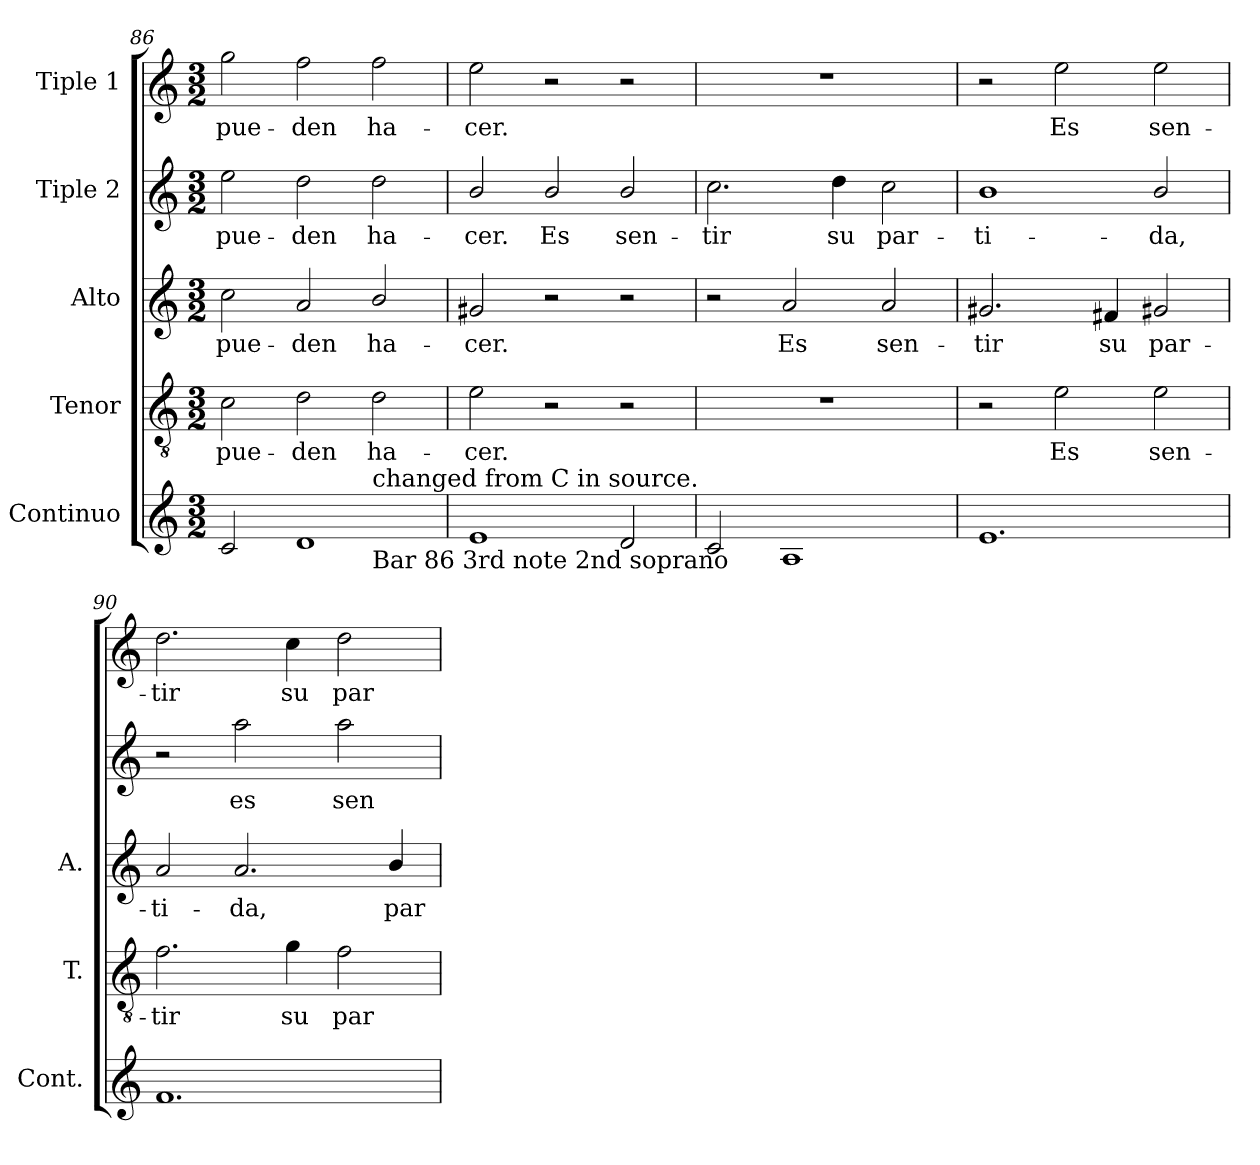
**kern	**kern	**text	**kern	**text	**kern	**text	**kern	**text
*part5	*part4	*part4	*part3	*part3	*part2	*part2	*part1	*part1
*staff5	*staff4	*staff4	*staff3	*staff3	*staff2	*staff2	*staff1	*staff1
*I"Continuo	*I"Tenor	*	*I"Alto	*	*I"Tiple 2	*	*I"Tiple 1	*
*I'Cont.	*I'T.	*	*I'A.	*	*	*	*	*
*clefG2	*clefGv2	*	*clefG2	*	*clefG2	*	*clefG2	*
*	*ITrd7c12	*	*	*	*	*	*	*
*k[]	*k[]	*	*k[]	*	*k[]	*	*k[]	*
*C:	*C:	*	*C:	*	*C:	*	*C:	*
*M3/2	*M3/2	*	*M3/2	*	*M3/2	*	*M3/2	*
=86	=86	=86	=86	=86	=86	=86	=86	=86
!	!	!LO:LY:b:color=#000000	!	!	!	!	!	!
!	!	!	!	!LO:LY:b:color=#000000	!	!	!	!
!	!	!	!	!	!	!LO:LY:b:color=#000000	!	!
!	!	!	!	!	!	!	!	!LO:LY:b:color=#000000
*^	*	*	*	*	*	*	*	*
2ci/	1ryy	2Ci\	pue-	2cci\	pue-	2eei\	pue-	2ggi\	pue-
!	!	!	!LO:LY:b:color=#000000	!	!	!	!	!	!
!	!	!	!	!	!LO:LY:b:color=#000000	!	!	!	!
!	!	!	!	!	!	!	!LO:LY:b:color=#000000	!	!
!	!	!	!	!	!	!	!	!	!LO:LY:b:color=#000000
1di	.	2Di\	-den	2ai/	-den	2ddi\	-den	2ffi\	-den
!	!	!	!LO:LY:b:color=#000000	!	!	!	!	!	!
!	!	!	!	!	!LO:LY:b:color=#000000	!	!	!	!
!	!	!	!	!	!	!	!LO:LY:b:color=#000000	!	!
!	!LO:TX:b:t=Bar 86 3rd note 2nd soprano	!	!	!	!	!	!	!	!
!	!LO:TX:t=changed from C in source.	!	!	!	!	!	!	!	!
!	!	!	!	!	!	!	!	!	!LO:LY:b:color=#000000
.	2ryy	2Di\	ha-	2bi/	ha-	2ddi\	ha-	2ffi\	ha-
*v	*v	*	*	*	*	*	*	*	*
=87	=87	=87	=87	=87	=87	=87	=87	=87
*^	*	*	*	*	*	*	*	*
!	!	!	!LO:LY:b:color=#000000	!	!	!	!	!	!
*v	*v	*	*	*	*	*	*	*	*
*^	*	*	*	*	*	*	*	*
!	!	!	!	!	!LO:LY:b:color=#000000	!	!	!	!
*v	*v	*	*	*	*	*	*	*	*
*^	*	*	*	*	*	*	*	*
!	!	!	!	!	!	!	!LO:LY:b:color=#000000	!	!
*v	*v	*	*	*	*	*	*	*	*
*^	*	*	*	*	*	*	*	*
!	!	!	!	!	!	!	!	!	!LO:LY:b:color=#000000
*v	*v	*	*	*	*	*	*	*	*
1ei	2Ei\	-cer.	2g#Xi/	-cer.	2bi/	-cer.	2eei\	-cer.
!	!	!	!	!	!	!LO:LY:b:color=#000000	!	!
.	2r	.	2r	.	2bi/	Es	2r	.
!	!	!	!	!	!	!LO:LY:b:color=#000000	!	!
2di/	2r	.	2r	.	2bi/	sen-	2r	.
=88	=88	=88	=88	=88	=88	=88	=88	=88
!	!LO:N:vis=1	!	!	!	!	!	!	!
!	!	!	!	!	!	!LO:LY:b:color=#000000	!LO:N:vis=1	!
2ci/	1.r	.	2r	.	2.cci\	-tir	1.r	.
!	!	!	!	!LO:LY:b:color=#000000	!	!	!	!
1Ai	.	.	2ai/	Es	.	.	.	.
!	!	!	!	!	!	!LO:LY:b:color=#000000	!	!
.	.	.	.	.	4ddi\	su	.	.
!	!	!	!	!LO:LY:b:color=#000000	!	!	!	!
!	!	!	!	!	!	!LO:LY:b:color=#000000	!	!
.	.	.	2ai/	sen-	2cci\	par-	.	.
=89	=89	=89	=89	=89	=89	=89	=89	=89
!	!	!	!	!LO:LY:b:color=#000000	!	!	!	!
!	!	!	!	!	!	!LO:LY:b:color=#000000	!	!
1.ei	2r	.	2.g#Xi/	-tir	1bi	-ti-	2r	.
!	!	!LO:LY:b:color=#000000	!	!	!	!	!	!
!	!	!	!	!	!	!	!	!LO:LY:b:color=#000000
.	2Ei\	Es	.	.	.	.	2eei\	Es
!	!	!	!	!LO:LY:b:color=#000000	!	!	!	!
.	.	.	4f#Xi/	su	.	.	.	.
!	!	!LO:LY:b:color=#000000	!	!	!	!	!	!
!	!	!	!	!LO:LY:b:color=#000000	!	!	!	!
!	!	!	!	!	!	!LO:LY:b:color=#000000	!	!
!	!	!	!	!	!	!	!	!LO:LY:b:color=#000000
.	2Ei\	sen-	2g#Xi/	par-	2bi/	-da,	2eei\	sen-
!!LO:LB:g=z
=90	=90	=90	=90	=90	=90	=90	=90	=90
!	!	!LO:LY:b:color=#000000	!	!	!	!	!	!
!	!	!	!	!LO:LY:b:color=#000000	!	!	!	!
!	!	!	!	!	!	!	!	!LO:LY:b:color=#000000
1.fi	2.Fi\	-tir	2ai/	-ti-	2r	.	2.ddi\	-tir
!	!	!	!	!LO:LY:b:color=#000000	!	!	!	!
!	!	!	!	!	!	!LO:LY:b:color=#000000	!	!
.	.	.	2.ai/	-da,	2aai\	es	.	.
!	!	!LO:LY:b:color=#000000	!	!	!	!	!	!
!	!	!	!	!	!	!	!	!LO:LY:b:color=#000000
.	4Gi\	su	.	.	.	.	4cci\	su
!	!	!LO:LY:b:color=#000000	!	!	!	!	!	!
!	!	!	!	!	!	!LO:LY:b:color=#000000	!	!
!	!	!	!	!	!	!	!	!LO:LY:b:color=#000000
.	2Fi\	par-	.	.	2aai\	sen-	2ddi\	par-
!	!	!	!	!LO:LY:b:color=#000000	!	!	!	!
.	.	.	4bi/	par-	.	.	.	.
=	=	=	=	=	=	=	=	=
*-	*-	*-	*-	*-	*-	*-	*-	*-
